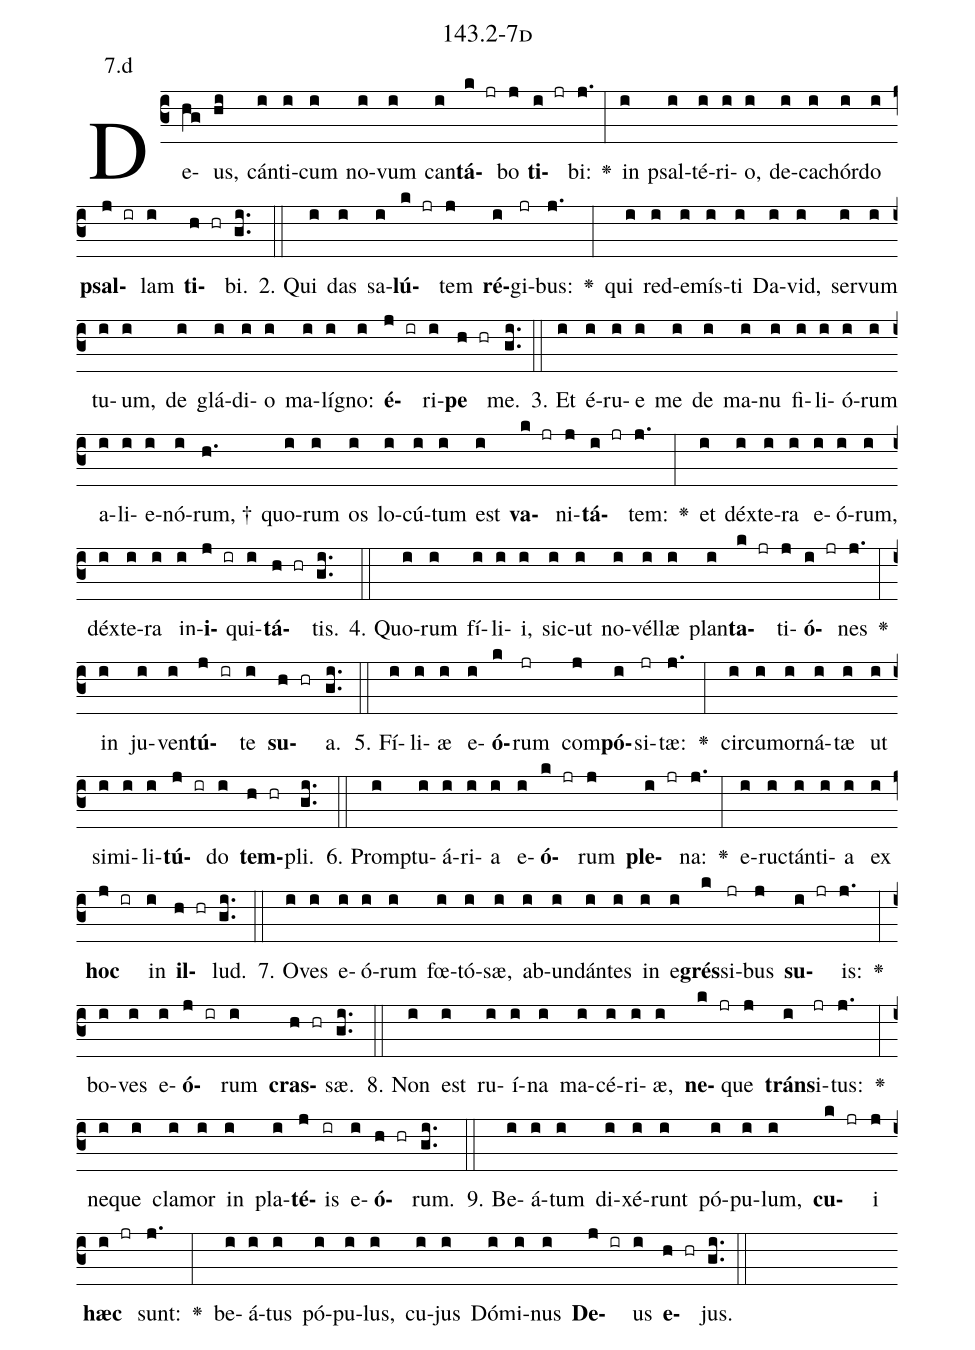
name: 143.2-7d;
annotation: 7.d;
%%
(c3)De(hg)us,(hi) cán(i)ti(i)cum(i) no(i)vum(i) can(i)<b>tá</b>(k jr)bo(j) <b>ti</b>(i jr)bi:(j.) <v>\greheightstar</v>(:) in(i) psal(i)té(i)ri(i)o,(i) de(i)ca(i)chór(i)do(i) <b>psal</b>(j ir)lam(i) <b>ti</b>(h hr)bi.(gi..) (::)
2. Qui(i) das(i) sa(i)<b>lú</b>(k jr)tem(j) <b>ré</b>(i)gi(jr)bus:(j.) <v>\greheightstar</v>(:) qui(i) red(i)e(i)mís(i)ti(i) Da(i)vid,(i) ser(i)vum(i) tu(i)um,(i) de(i) glá(i)di(i)o(i) ma(i)lí(i)gno:(i) <b>é</b>(j ir)ri(i)<b>pe</b>(h hr) me.(gi..) (::)
3. Et(i) é(i)ru(i)e(i) me(i) de(i) ma(i)nu(i) fi(i)li(i)ó(i)rum(i) a(i)li(i)e(i)nó(i)rum, †(h.) quo(i)rum(i) os(i) lo(i)cú(i)tum(i) est(i) <b>va</b>(k jr)ni(j)<b>tá</b>(i jr)tem:(j.) <v>\greheightstar</v>(:) et(i) déx(i)te(i)ra(i) e(i)ó(i)rum,(i) déx(i)te(i)ra(i) in(i)<b>i</b>(j ir)qui(i)<b>tá</b>(h hr)tis.(gi..) (::)
4. Quo(i)rum(i) fí(i)li(i)i,(i) sic(i)ut(i) no(i)vél(i)læ(i) plan(i)<b>ta</b>(k jr)ti(j)<b>ó</b>(i jr)nes(j.) <v>\greheightstar</v>(:) in(i) ju(i)ven(i)<b>tú</b>(j ir)te(i) <b>su</b>(h hr)a.(gi..) (::)
5. Fí(i)li(i)æ(i) e(i)<b>ó</b>(k)rum(jr) com(j)<b>pó</b>(i)si(jr)tæ:(j.) <v>\greheightstar</v>(:) cir(i)cum(i)or(i)ná(i)tæ(i) ut(i) si(i)mi(i)li(i)<b>tú</b>(j ir)do(i) <b>tem</b>(h hr)pli.(gi..) (::)
6. Promp(i)tu(i)á(i)ri(i)a(i) e(i)<b>ó</b>(k jr)rum(j) <b>ple</b>(i jr)na:(j.) <v>\greheightstar</v>(:) e(i)ruc(i)tán(i)ti(i)a(i) ex(i) <b>hoc</b>(j ir) in(i) <b>il</b>(h hr)lud.(gi..) (::)
7. O(i)ves(i) e(i)ó(i)rum(i) fœ(i)tó(i)sæ,(i) ab(i)un(i)dán(i)tes(i) in(i) e(i)<b>grés</b>(k)si(jr)bus(j) <b>su</b>(i jr)is:(j.) <v>\greheightstar</v>(:) bo(i)ves(i) e(i)<b>ó</b>(j ir)rum(i) <b>cras</b>(h hr)sæ.(gi..) (::)
8. Non(i) est(i) ru(i)í(i)na(i) ma(i)cé(i)ri(i)æ,(i) <b>ne</b>(k jr)que(j) <b>tráns</b>(i)i(jr)tus:(j.) <v>\greheightstar</v>(:) ne(i)que(i) cla(i)mor(i) in(i) pla(i)<b>té</b>(j)is(ir) e(i)<b>ó</b>(h hr)rum.(gi..) (::)
9. Be(i)á(i)tum(i) di(i)xé(i)runt(i) pó(i)pu(i)lum,(i) <b>cu</b>(k jr)i(j) <b>hæc</b>(i jr) sunt:(j.) <v>\greheightstar</v>(:) be(i)á(i)tus(i) pó(i)pu(i)lus,(i) cu(i)jus(i) Dó(i)mi(i)nus(i) <b>De</b>(j ir)us(i) <b>e</b>(h hr)jus.(gi..) (::)
